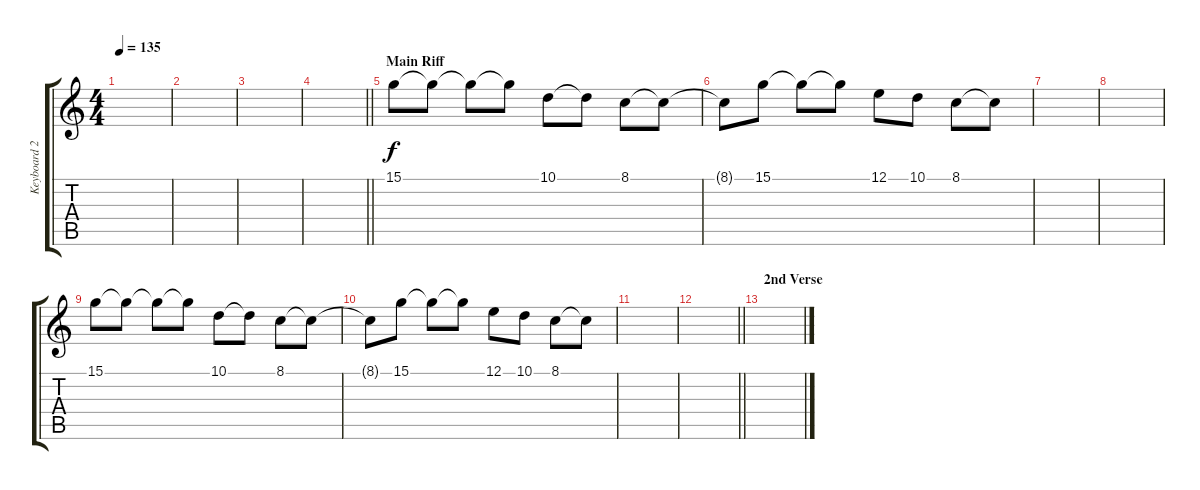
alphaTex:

\track ("Keyboard 2" "Keyboard 2") {instrument pad2warm}
\staff {score tabs}
\tuning (E4 B3 G3 D3 A2 E2) {hide}
\ts (4 4)
\tempo 135
\clef g2
\ks c
|
|
|
\barLineRight lightlight
|
\section ("" "Main Riff")
15.1.8 15.1{t}.8 15.1{t}.8 15.1{t}.8 10.1.8 10.1{t}.8 8.1.8 8.1{t}.8 |
8.1{t}.8 15.1.8 15.1{t}.8 15.1{t}.8 12.1.8 10.1.8 8.1.8 8.1{t}.8 |
|
|
15.1.8 15.1{t}.8 15.1{t}.8 15.1{t}.8 10.1.8 10.1{t}.8 8.1.8 8.1{t}.8 |
8.1{t}.8 15.1.8 15.1{t}.8 15.1{t}.8 12.1.8 10.1.8 8.1.8 8.1{t}.8 |
|
\barLineRight lightlight
|
\section ("" "2nd Verse")
